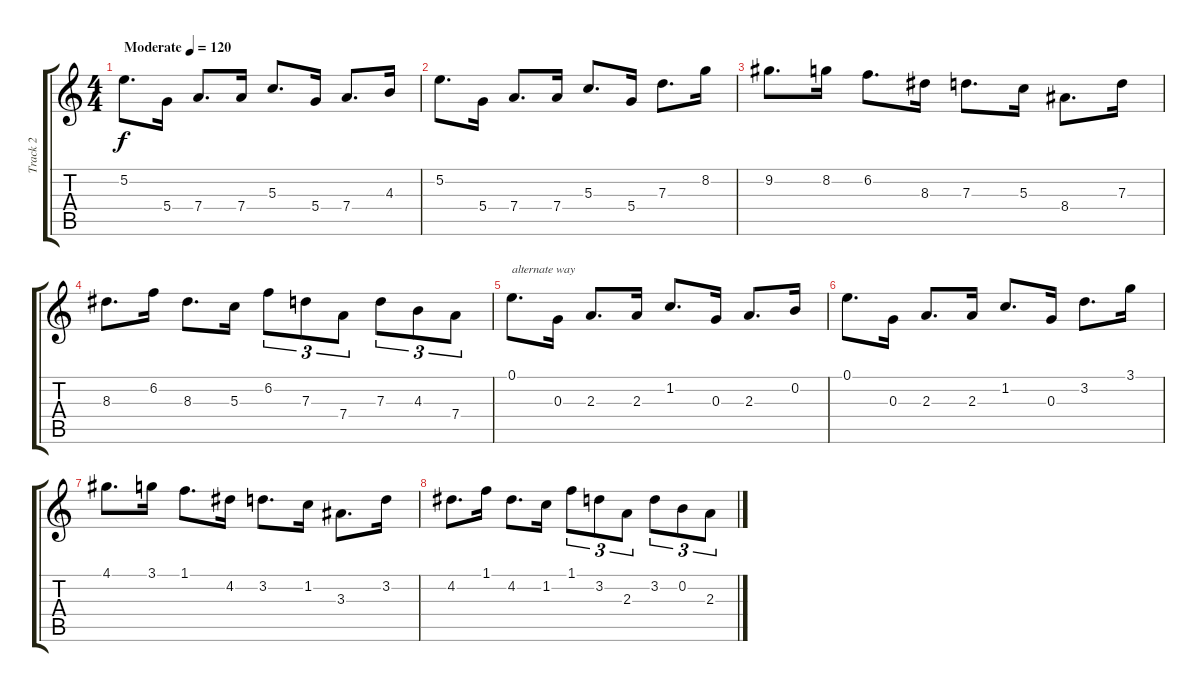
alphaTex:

\track ("Track 2" "Track 2") {instrument distortionguitar}
\staff {score tabs}
\tuning (E4 B3 G3 D3 A2 E2) {hide}
\ts (4 4)
\tempo (120 "Moderate")
\clef g2
\ks c
5.2.8{d dy f instrument distortionguitar} 5.4.16 7.4.8{d} 7.4.16 5.3.8{d} 5.4.16 7.4.8{d} 4.3.16 |
5.2.8{d} 5.4.16 7.4.8{d} 7.4.16 5.3.8{d} 5.4.16 7.3.8{d} 8.2.16 |
9.2.8{d} 8.2.16 6.2.8{d} 8.3.16 7.3.8{d} 5.3.16 8.4.8{d} 7.3.16 |
8.3.8{d} 6.2.16 8.3.8{d} 5.3.16 6.2.8{tu (3 2)} 7.3.8{tu (3 2)} 7.4.8{tu (3 2)} 7.3.8{tu (3 2)} 4.3.8{tu (3 2)} 7.4.8{tu (3 2)} |
0.1.8{d txt "alternate way"} 0.3.16 2.3.8{d} 2.3.16 1.2.8{d} 0.3.16 2.3.8{d} 0.2.16 |
0.1.8{d} 0.3.16 2.3.8{d} 2.3.16 1.2.8{d} 0.3.16 3.2.8{d} 3.1.16 |
4.1.8{d} 3.1.16 1.1.8{d} 4.2.16 3.2.8{d} 1.2.16 3.3.8{d} 3.2.16 |
4.2.8{d} 1.1.16 4.2.8{d} 1.2.16 1.1.8{tu (3 2)} 3.2.8{tu (3 2)} 2.3.8{tu (3 2)} 3.2.8{tu (3 2)} 0.2.8{tu (3 2)} 2.3.8{tu (3 2)}
